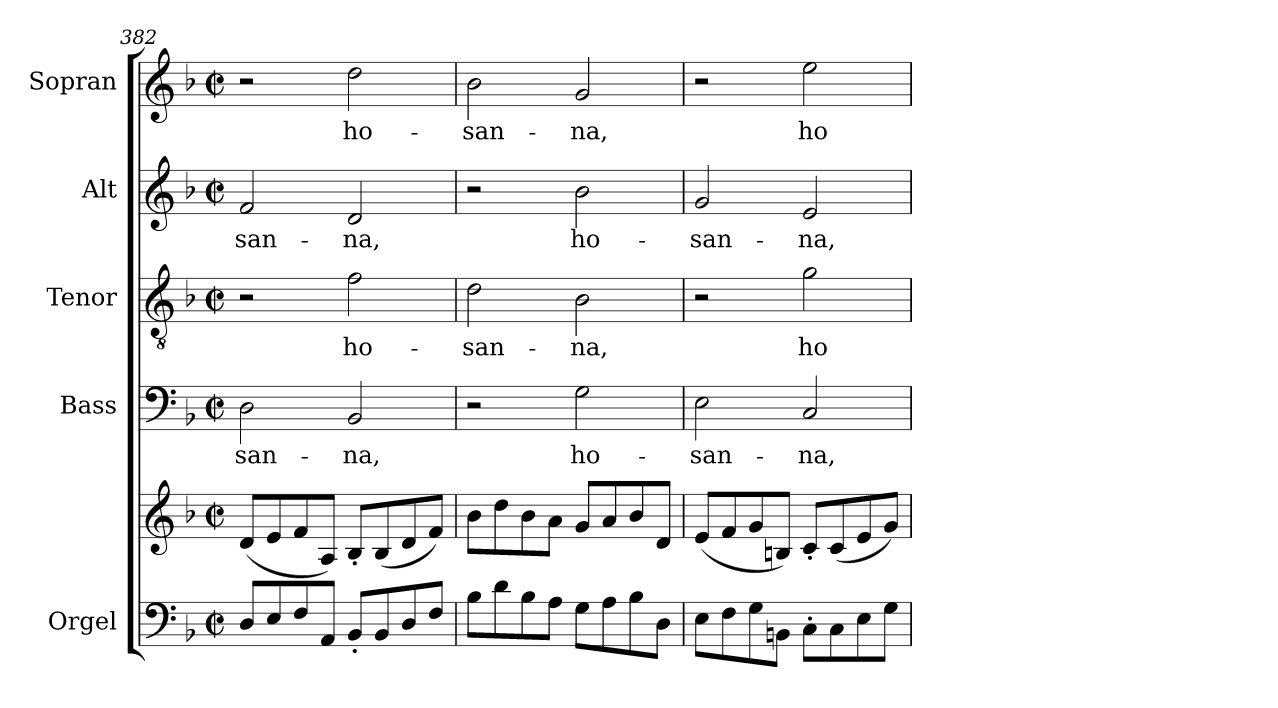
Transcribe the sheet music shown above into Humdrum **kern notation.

**kern	**kern	**kern	**text	**kern	**text	**kern	**text	**kern	**text
*part5	*part5	*part4	*part4	*part3	*part3	*part2	*part2	*part1	*part1
*staff6	*staff5	*staff4	*staff4	*staff3	*staff3	*staff2	*staff2	*staff1	*staff1
*I"Orgel	*	*I"Bass	*	*I"Tenor	*	*I"Alt	*	*I"Sopran	*
*I'Org.	*	*I'B.	*	*I'T.	*	*I'A.	*	*I'S.	*
*clefF4	*clefG2	*clefF4	*	*clefGv2	*	*clefG2	*	*clefG2	*
*k[b-]	*k[b-]	*k[b-]	*	*k[b-]	*	*k[b-]	*	*k[b-]	*
*F:	*F:	*F:	*	*F:	*	*F:	*	*F:	*
*M2/2	*M2/2	*M2/2	*	*M2/2	*	*M2/2	*	*M2/2	*
*met(c|)	*met(c|)	*met(c|)	*	*met(c|)	*	*met(c|)	*	*met(c|)	*
=382	=382	=382	=382	=382	=382	=382	=382	=382	=382
!	!	!	!LO:LY:b	!	!	!	!LO:LY:b	!	!
8D/L	(<8d/L	2D\	-san-	2r	.	2f/	-san-	2r	.
8E/	8e/	.	.	.	.	.	.	.	.
8F/	8f/	.	.	.	.	.	.	.	.
8AA/J	8A/J)	.	.	.	.	.	.	.	.
!	!	!	!LO:LY:b	!	!LO:LY:b	!	!LO:LY:b	!	!LO:LY:b
8BB-'</L	8B-'</L	2BB-/	-na,	2f\	ho-	2d/	-na,	2dd\	ho-
8BB-/	(<8B-/	.	.	.	.	.	.	.	.
8D/	8d/	.	.	.	.	.	.	.	.
8F/J	8f/J)	.	.	.	.	.	.	.	.
=383	=383	=383	=383	=383	=383	=383	=383	=383	=383
!	!	!	!	!	!LO:LY:b	!	!	!	!LO:LY:b
8B-\L	8b-\L	2r	.	2d\	-san-	2r	.	2b-\	-san-
8d\	8dd\	.	.	.	.	.	.	.	.
8B-\	8b-\	.	.	.	.	.	.	.	.
8A\J	8a\J	.	.	.	.	.	.	.	.
!	!	!	!LO:LY:b	!	!LO:LY:b	!	!LO:LY:b	!	!LO:LY:b
8G\L	8g/L	2G\	ho-	2B-\	-na,	2b-\	ho-	2g/	-na,
8A\	8a/	.	.	.	.	.	.	.	.
8B-\	8b-/	.	.	.	.	.	.	.	.
8D\J	8d/J	.	.	.	.	.	.	.	.
=384	=384	=384	=384	=384	=384	=384	=384	=384	=384
!	!	!	!LO:LY:b	!	!	!	!LO:LY:b	!	!
8E\L	(<8e/L	2E\	-san-	2r	.	2g/	-san-	2r	.
8F\	8f/	.	.	.	.	.	.	.	.
8G\	8g/	.	.	.	.	.	.	.	.
8BBn\J	8Bn/J)	.	.	.	.	.	.	.	.
!	!	!	!LO:LY:b	!	!LO:LY:b	!	!LO:LY:b	!	!LO:LY:b
8C'>\L	8c'</L	2C/	-na,	2g\	ho-	2e/	-na,	2ee\	ho-
8C\	(<8c/	.	.	.	.	.	.	.	.
8E\	8e/	.	.	.	.	.	.	.	.
8G\J	8g/J)	.	.	.	.	.	.	.	.
=	=	=	=	=	=	=	=	=	=
*-	*-	*-	*-	*-	*-	*-	*-	*-	*-
